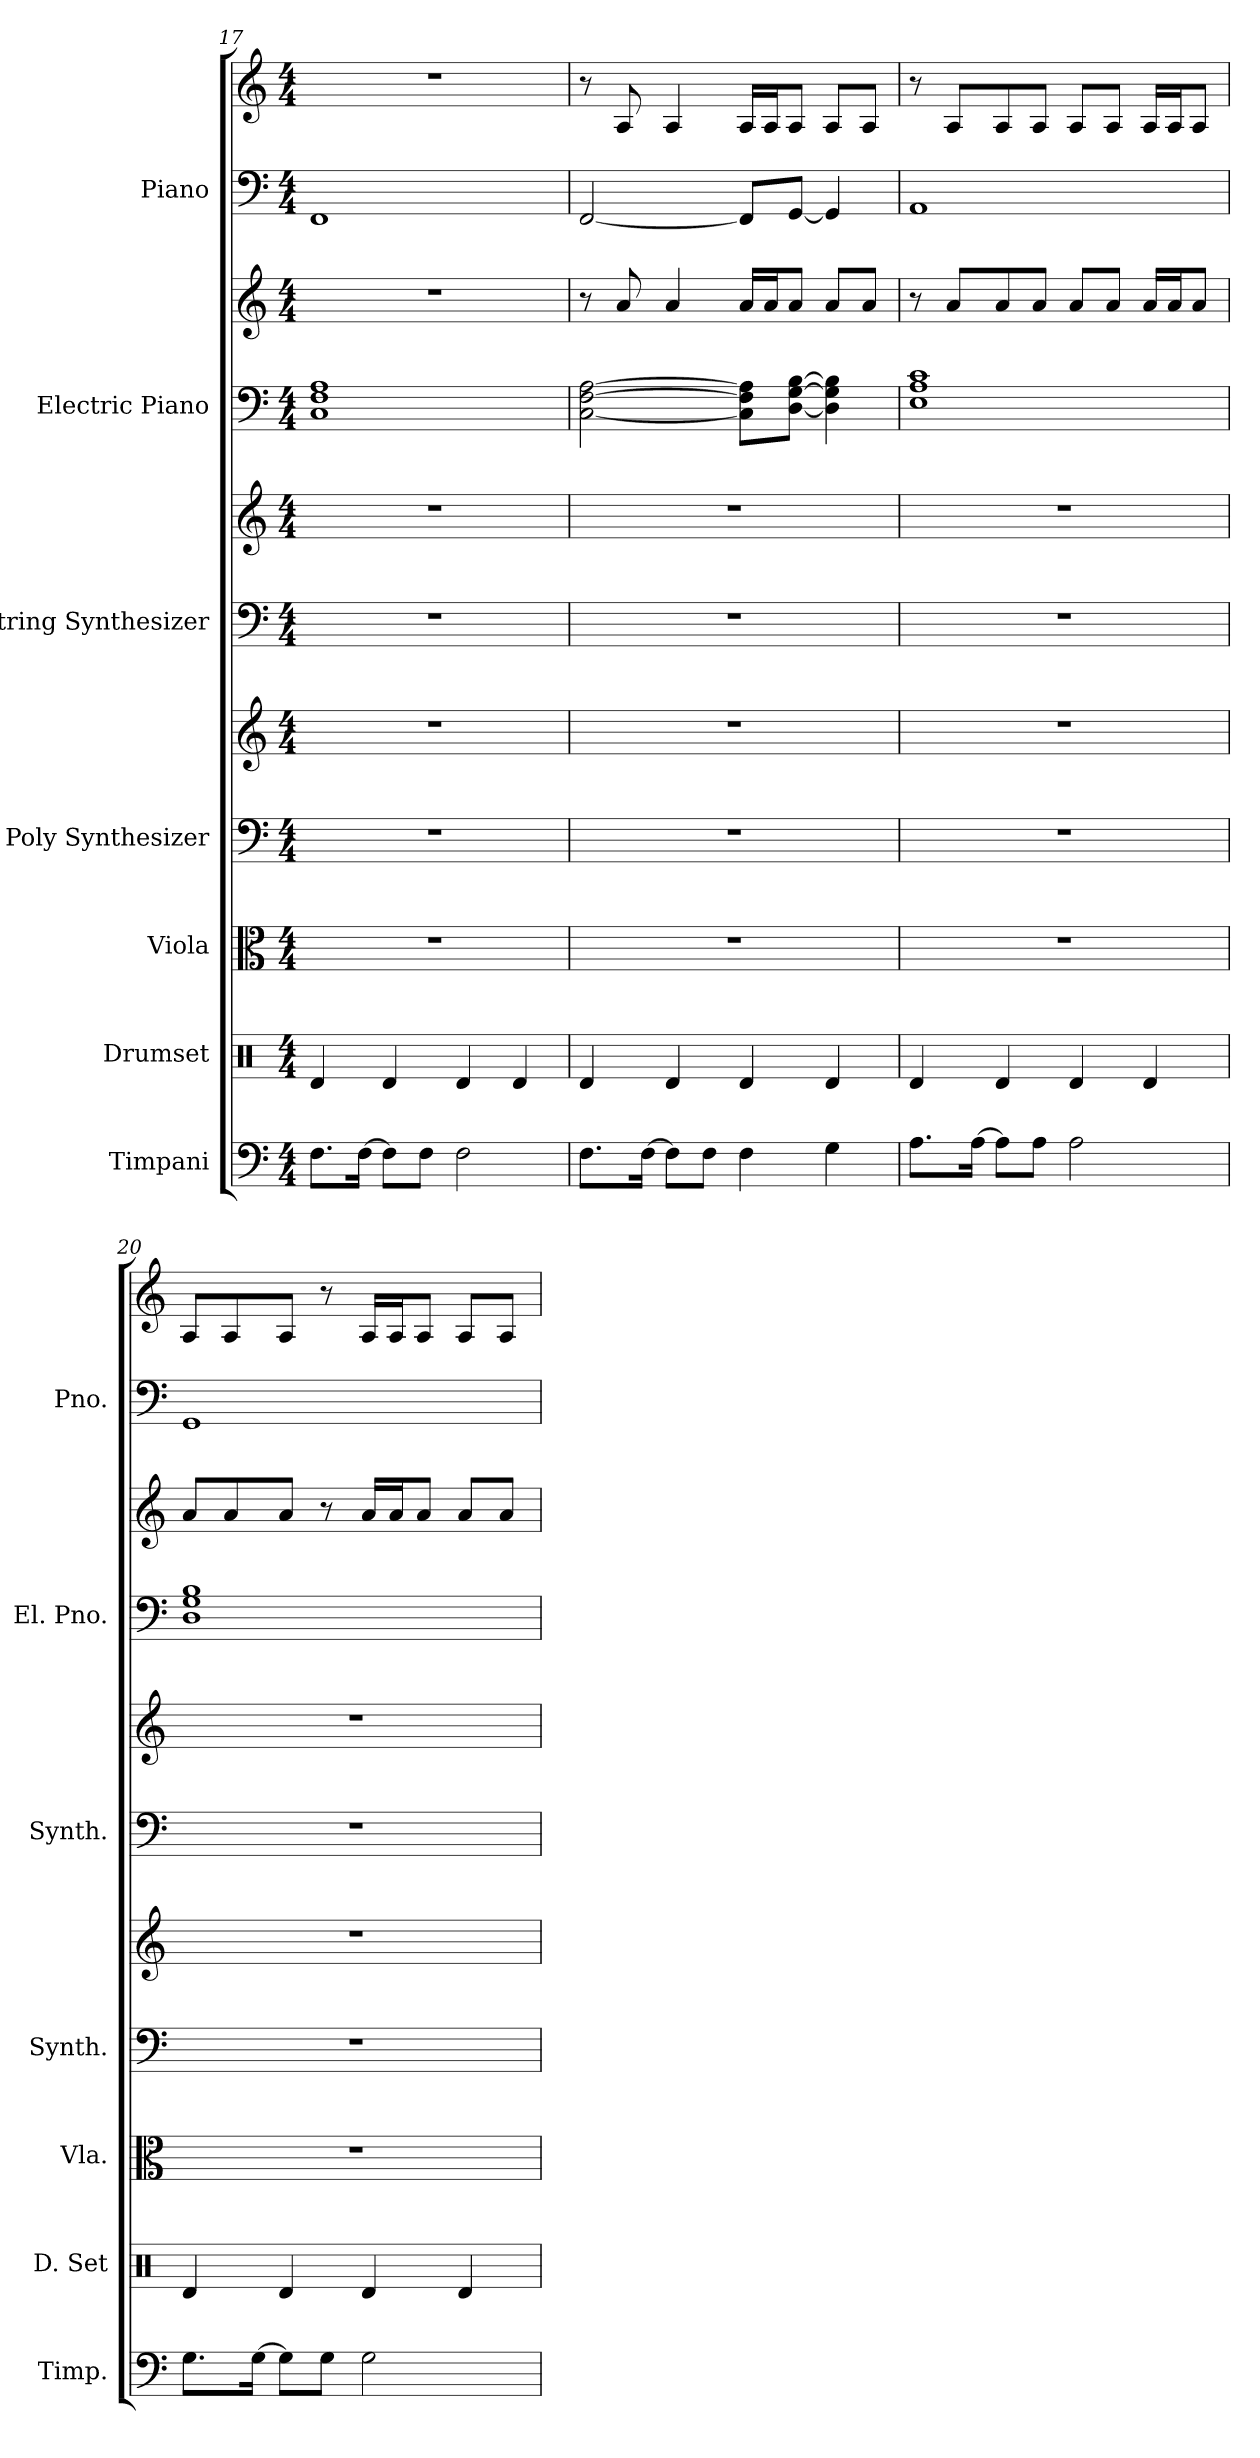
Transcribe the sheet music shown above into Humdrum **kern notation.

**kern	**kern	**kern	**kern	**kern	**kern	**kern	**kern	**kern	**kern	**kern
*part7	*part6	*part5	*part4	*part4	*part3	*part3	*part2	*part2	*part1	*part1
*staff11	*staff10	*staff9	*staff8	*staff7	*staff6	*staff5	*staff4	*staff3	*staff2	*staff1
*I"Timpani	*I"Drumset	*I"Viola	*I"Poly Synthesizer	*	*I"String Synthesizer	*	*I"Electric Piano	*	*I"Piano	*
*I'Timp.	*I'D. Set	*I'Vla.	*I'Synth.	*	*I'Synth.	*	*I'El. Pno.	*	*I'Pno.	*
*clefF4	*clefX	*clefC3	*clefF4	*clefG2	*clefF4	*clefG2	*clefF4	*clefG2	*clefF4	*clefG2
*k[]	*k[]	*k[]	*k[]	*k[]	*k[]	*k[]	*k[]	*k[]	*k[]	*k[]
*M4/4	*M4/4	*M4/4	*M4/4	*M4/4	*M4/4	*M4/4	*M4/4	*M4/4	*M4/4	*M4/4
=17	=17	=17	=17	=17	=17	=17	=17	=17	=17	=17
8.F\L	4Rd/	1r	1r	1r	1r	1r	1C 1F 1A	1r	1FF	1r
[16F\Jk	.	.	.	.	.	.	.	.	.	.
8F\L]	4Rd/	.	.	.	.	.	.	.	.	.
8F\J	.	.	.	.	.	.	.	.	.	.
2F\	4Rd/	.	.	.	.	.	.	.	.	.
.	4Rd/	.	.	.	.	.	.	.	.	.
=18	=18	=18	=18	=18	=18	=18	=18	=18	=18	=18
8.F\L	4Rd/	1r	1r	1r	1r	1r	[2C\ [2F\ [2A\	8r	[2FF/	8r
.	.	.	.	.	.	.	.	8a/	.	8A/
[16F\Jk	.	.	.	.	.	.	.	.	.	.
8F\L]	4Rd/	.	.	.	.	.	.	4a/	.	4A/
8F\J	.	.	.	.	.	.	.	.	.	.
4F\	4Rd/	.	.	.	.	.	8C\] 8F\] 8A\]L	16a/LL	8FF/L]	16A/LL
.	.	.	.	.	.	.	.	16a/J	.	16A/J
.	.	.	.	.	.	.	[8D\ [8G\ [8B\J	8a/J	[8GG/J	8A/J
4G\	4Rd/	.	.	.	.	.	4D\] 4G\] 4B\]	8a/L	4GG/]	8A/L
.	.	.	.	.	.	.	.	8a/J	.	8A/J
=19	=19	=19	=19	=19	=19	=19	=19	=19	=19	=19
8.A\L	4Rd/	1r	1r	1r	1r	1r	1E 1A 1c	8r	1AA	8r
.	.	.	.	.	.	.	.	8a/L	.	8A/L
[16A\Jk	.	.	.	.	.	.	.	.	.	.
8A\L]	4Rd/	.	.	.	.	.	.	8a/	.	8A/
8A\J	.	.	.	.	.	.	.	8a/J	.	8A/J
2A\	4Rd/	.	.	.	.	.	.	8a/L	.	8A/L
.	.	.	.	.	.	.	.	8a/J	.	8A/J
.	4Rd/	.	.	.	.	.	.	16a/LL	.	16A/LL
.	.	.	.	.	.	.	.	16a/J	.	16A/J
.	.	.	.	.	.	.	.	8a/J	.	8A/J
!!LO:PB:g=z
=20	=20	=20	=20	=20	=20	=20	=20	=20	=20	=20
8.G\L	4Rd/	1r	1r	1r	1r	1r	1D 1G 1B	8a/L	1GG	8A/L
.	.	.	.	.	.	.	.	8a/	.	8A/
[16G\Jk	.	.	.	.	.	.	.	.	.	.
8G\L]	4Rd/	.	.	.	.	.	.	8a/J	.	8A/J
8G\J	.	.	.	.	.	.	.	8r	.	8r
2G\	4Rd/	.	.	.	.	.	.	16a/LL	.	16A/LL
.	.	.	.	.	.	.	.	16a/J	.	16A/J
.	.	.	.	.	.	.	.	8a/J	.	8A/J
.	4Rd/	.	.	.	.	.	.	8a/L	.	8A/L
.	.	.	.	.	.	.	.	8a/J	.	8A/J
=	=	=	=	=	=	=	=	=	=	=
*-	*-	*-	*-	*-	*-	*-	*-	*-	*-	*-
